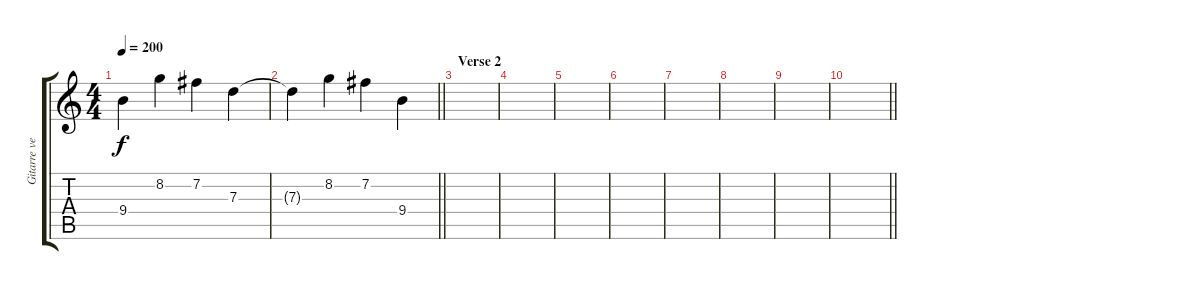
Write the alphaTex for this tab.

\track ("Gitarre verzerrt 1" "Gitarre ve") {instrument distortionguitar}
\staff {score tabs}
\tuning (E4 B3 G3 D3 A2 E2) {hide}
\ts (4 4)
\tempo 200
\clef g2
\ks c
9.4{t}.4{dy f} 8.2.4 7.2.4 7.3.4 |
\barLineRight lightlight
7.3{t}.4 8.2.4 7.2.4 9.4.4 |
\section ("" "Verse 2")
|
|
|
|
|
|
|
\barLineRight lightlight
